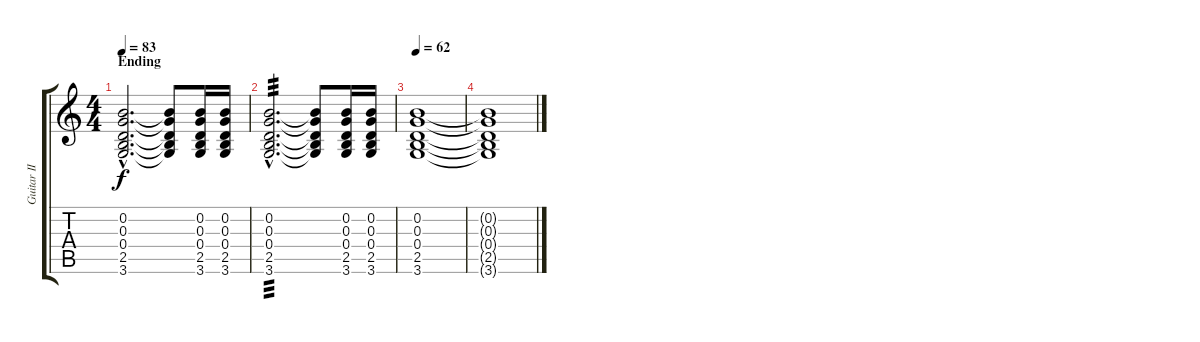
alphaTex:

\track ("Guitar II (Inoran)" "Guitar II ") {instrument distortionguitar}
\staff {score tabs}
\tuning (E4 B3 G3 D3 A2 E2) {hide}
\ts (4 4)
\section ("" "Ending")
\tempo 83
\clef g2
\ks c
(0.2{hac t} 0.3{hac t} 0.4{hac t} 2.5{hac t} 3.6{hac t}).2{d dy f} (0.2{t} 0.3{t} 0.4{t} 2.5{t} 3.6{t}).8 (0.2 0.3 0.4 2.5 3.6).16 (0.2 0.3 0.4 2.5 3.6).16 |
(0.2{hac} 0.3{hac} 0.4{hac} 2.5{hac} 3.6{hac}).2{d tp 3} (0.2{t} 0.3{t} 0.4{t} 2.5{t} 3.6{t}).8 (0.2 0.3 0.4 2.5 3.6).16 (0.2 0.3 0.4 2.5 3.6).16 |
\tempo 62
(0.2 0.3 0.4 2.5 3.6).1 |
(0.2{t} 0.3{t} 0.4{t} 2.5{t} 3.6{t}).1
